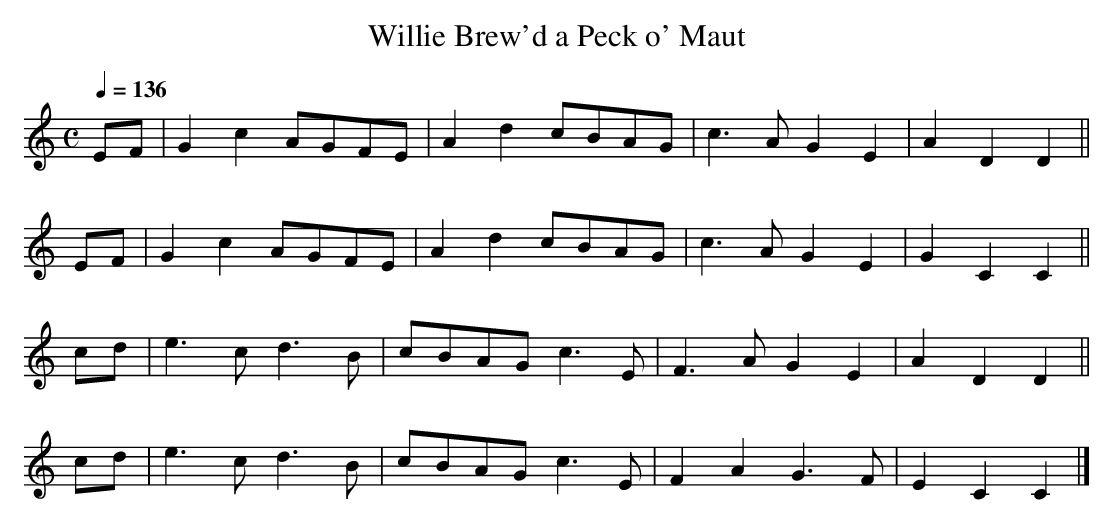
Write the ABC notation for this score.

X:1
T:Willie Brew'd a Peck o' Maut
M:C
L:1/8
Q:1/4=136
K:C
EF|G2c2 AGFE|A2d2 cBAG|c3 A G2E2|A2D2 D2||
EF|G2c2 AGFE|A2d2 cBAG|c3 A G2E2|G2C2 C2||
cd|e3 c d3 B|cBAG c3 E|F3 A G2E2|A2D2 D2||
cd|e3 c d3 B|cBAG c3 E|F2A2 G3 F|E2C2 C2|]
